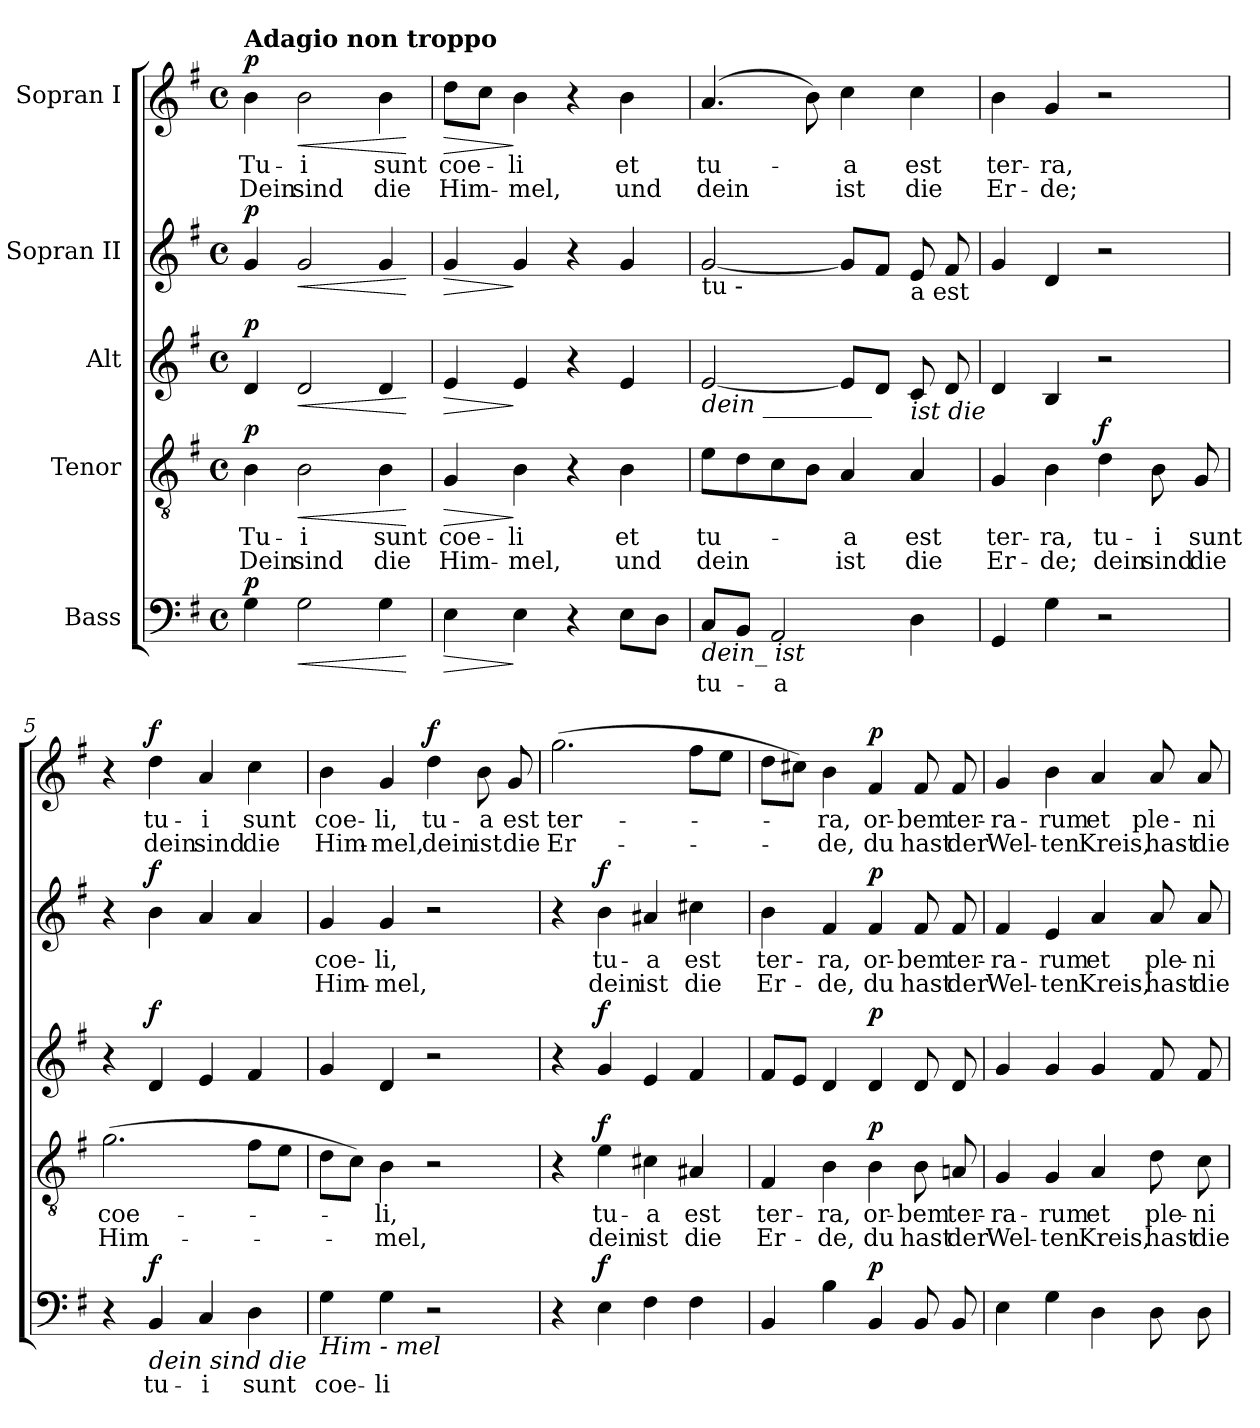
**kern	**text	**dynam	**kern	**text	**text	**dynam	**kern	**dynam	**kern	**text	**text	**dynam	**kern	**text	**text	**dynam
*part5	*part5	*part5	*part4	*part4	*part4	*part4	*part3	*part3	*part2	*part2	*part2	*part2	*part1	*part1	*part1	*part1
*staff5	*staff5	*staff5	*staff4	*staff4	*staff4	*staff4	*staff3	*staff3	*staff2	*staff2	*staff2	*staff2	*staff1	*staff1	*staff1	*staff1
*I"Bass	*	*	*I"Tenor	*	*	*	*I"Alt	*	*I"Sopran II	*	*	*	*I"Sopran I	*	*	*
*clefF4	*	*	*clefGv2	*	*	*	*clefG2	*	*clefG2	*	*	*	*clefG2	*	*	*
*k[f#]	*	*	*k[f#]	*	*	*	*k[f#]	*	*k[f#]	*	*	*	*k[f#]	*	*	*
*M4/4	*	*	*M4/4	*	*	*	*M4/4	*	*M4/4	*	*	*	*M4/4	*	*	*
*met(c)	*	*	*met(c)	*	*	*	*met(c)	*	*met(c)	*	*	*	*met(c)	*	*	*
*MM63	*	*	*MM63	*	*	*	*MM63	*	*MM63	*	*	*	*MM63	*	*	*
=1	=1	=1	=1	=1	=1	=1	=1	=1	=1	=1	=1	=1	=1	=1	=1	=1
!	!	!	!	!	!	!	!	!	!	!	!	!	!LO:TX:a:B:t=Adagio non troppo	!	!	!
!	!	!LO:DY:a	!	!	!	!LO:DY:a	!	!LO:DY:a	!	!	!	!LO:DY:a	!	!	!	!LO:DY:a
4G\	.	p	4B\	Tu-	Dein	p	4d/	p	4g/	.	.	p	4b\	Tu-	Dein	p
!	!	!LO:HP:b	!	!	!	!LO:HP:b	!	!LO:HP:b	!	!	!	!LO:HP:b	!	!	!	!LO:HP:b
2G\	.	<	2B\	-i	sind	<	2d/	<	2g/	.	.	<	2b\	-i	sind	<
4G\	.	.	4B\	sunt	die	.	4d/	.	4g/	.	.	.	4b\	sunt	die	.
.	.	[	.	.	.	[	.	[	.	.	.	[	.	.	.	[
=2	=2	=2	=2	=2	=2	=2	=2	=2	=2	=2	=2	=2	=2	=2	=2	=2
!	!	!LO:HP:b	!	!	!	!LO:HP:b	!	!LO:HP:b	!	!	!	!LO:HP:b	!	!	!	!LO:HP:b
4E\	.	>	4G/	coe-	Him-	>	4e/	>	4g/	.	.	>	8dd\L	coe-	Him-	>
.	.	.	.	.	.	.	.	.	.	.	.	.	8cc\J	.	.	.
4E\	.	]	4B\	-li	-mel,	]	4e/	]	4g/	.	.	]	4b\	-li	-mel,	]
4r	.	.	4r	.	.	.	4r	.	4r	.	.	.	4r	.	.	.
8E\L	.	.	4B\	et	und	.	4e/	.	4g/	.	.	.	4b\	et	und	.
8D\J	.	.	.	.	.	.	.	.	.	.	.	.	.	.	.	.
=3	=3	=3	=3	=3	=3	=3	=3	=3	=3	=3	=3	=3	=3	=3	=3	=3
!	!	!	!	!	!	!	!	!	!LO:TX:b:t=tu       -	!	!	!	!	!	!	!
!	!	!	!	!	!	!	!LO:TX:b:i:t=dein _________	!	!	!	!	!	!	!	!	!
!LO:TX:b:i:t=dein_ ist	!	!	!	!	!	!	!	!	!	!	!	!	!	!	!	!
8C/L	tu-	.	8e\L	-tu-	dein	.	[2e/	.	[2g/	.	.	.	(4.a/	tu-	dein	.
8BB/J	.	.	8d\	.	.	.	.	.	.	.	.	.	.	.	.	.
2AA/	-a	.	8c\	.	.	.	.	.	.	.	.	.	.	.	.	.
.	.	.	8B\J	.	.	.	.	.	.	.	.	.	8b\)	.	.	.
.	.	.	4A/	-a	ist	.	8e/L]	.	8g/L]	.	.	.	4cc\	-a	ist	.
.	.	.	.	.	.	.	8d/J	.	8f#/J	.	.	.	.	.	.	.
!	!	!	!	!	!	!	!	!	!LO:TX:b:t=a est	!	!	!	!	!	!	!
!	!	!	!	!	!	!	!LO:TX:b:i:t=ist die	!	!	!	!	!	!	!	!	!
4D\	.	.	4A/	est	die	.	8c/	.	8e/	.	.	.	4cc\	est	die	.
.	.	.	.	.	.	.	8d/	.	8f#/	.	.	.	.	.	.	.
=4	=4	=4	=4	=4	=4	=4	=4	=4	=4	=4	=4	=4	=4	=4	=4	=4
4GG/	.	.	4G/	ter-	Er-	.	4d/	.	4g/	.	.	.	4b\	ter-	Er-	.
4G\	.	.	4B\	-ra,	-de;	.	4B/	.	4d/	.	.	.	4g/	-ra,	-de;	.
!	!	!	!	!	!	!LO:DY:a	!	!	!	!	!	!	!	!	!	!
2r	.	.	4d\	tu-	dein	f	2r	.	2r	.	.	.	2r	.	.	.
.	.	.	8B\	-i	sind	.	.	.	.	.	.	.	.	.	.	.
.	.	.	8G/	sunt	die	.	.	.	.	.	.	.	.	.	.	.
=5	=5	=5	=5	=5	=5	=5	=5	=5	=5	=5	=5	=5	=5	=5	=5	=5
4r	.	.	(2.g\	coe-	Him-	.	4r	.	4r	.	.	.	4r	.	.	.
!LO:TX:b:i:t=dein  sind  die	!	!	!	!	!	!	!	!	!	!	!	!	!	!	!	!
!	!	!LO:DY:a	!	!	!	!	!	!LO:DY:a	!	!	!	!LO:DY:a	!	!	!	!LO:DY:a
4BB/	tu-	f	.	.	.	.	4d/	f	4b\	.	.	f	4dd\	tu-	dein	f
4C/	-i	.	.	.	.	.	4e/	.	4a/	.	.	.	4a/	-i	sind	.
4D\	sunt	.	8f#\L	.	.	.	4f#/	.	4a/	.	.	.	4cc\	sunt	die	.
.	.	.	8e\J	.	.	.	.	.	.	.	.	.	.	.	.	.
!!LO:LB:g=z
=6	=6	=6	=6	=6	=6	=6	=6	=6	=6	=6	=6	=6	=6	=6	=6	=6
!LO:TX:b:i:t=Him  - mel	!	!	!	!	!	!	!	!	!	!	!	!	!	!	!	!
4G\	coe-	.	8d\L	.	.	.	4g/	.	4g/	coe-	Him-	.	4b\	coe-	Him-	.
.	.	.	8c\J)	.	.	.	.	.	.	.	.	.	.	.	.	.
4G\	-li	.	4B\	-li,	-mel,	.	4d/	.	4g/	-li,	-mel,	.	4g/	-li,	-mel,	.
!	!	!	!	!	!	!	!	!	!	!	!	!	!	!	!	!LO:DY:a
2r	.	.	2r	.	.	.	2r	.	2r	.	.	.	4dd\	tu-	dein	f
.	.	.	.	.	.	.	.	.	.	.	.	.	8b\	-a	ist	.
.	.	.	.	.	.	.	.	.	.	.	.	.	8g/	est	die	.
=7	=7	=7	=7	=7	=7	=7	=7	=7	=7	=7	=7	=7	=7	=7	=7	=7
4r	.	.	4r	.	.	.	4r	.	4r	.	.	.	(2.gg\	ter-	Er-	.
!	!	!LO:DY:a	!	!	!	!LO:DY:a	!	!LO:DY:a	!	!	!	!LO:DY:a	!	!	!	!
4E\	.	f	4e\	tu-	dein	f	4g/	f	4b\	tu-	dein	f	.	.	.	.
4F#\	.	.	4c#X\	-a	ist	.	4e/	.	4a#X/	-a	ist	.	.	.	.	.
4F#\	.	.	4A#X/	est	die	.	4f#/	.	4cc#X\	est	die	.	8ff#\L	.	.	.
.	.	.	.	.	.	.	.	.	.	.	.	.	8ee\J	.	.	.
=8	=8	=8	=8	=8	=8	=8	=8	=8	=8	=8	=8	=8	=8	=8	=8	=8
4BB/	.	.	4F#/	ter-	Er-	.	8f#/L	.	4b\	ter-	Er-	.	8dd\L	.	.	.
.	.	.	.	.	.	.	8e/J	.	.	.	.	.	8cc#X\J)	.	.	.
4B\	.	.	4B\	-ra,	-de,	.	4d/	.	4f#/	-ra,	-de,	.	4b\	-ra,	-de,	.
!	!	!LO:DY:a	!	!	!	!LO:DY:a	!	!LO:DY:a	!	!	!	!LO:DY:a	!	!	!	!LO:DY:a
4BB/	.	p	4B\	or-	du	p	4d/	p	4f#/	or-	du	p	4f#/	or-	du	p
8BB/	.	.	8B\	-bem	hast	.	8d/	.	8f#/	-bem	hast	.	8f#/	-bem	hast	.
8BB/	.	.	8An/	ter-	der	.	8d/	.	8f#/	ter-	der	.	8f#/	ter-	der	.
=9	=9	=9	=9	=9	=9	=9	=9	=9	=9	=9	=9	=9	=9	=9	=9	=9
4E\	.	.	4G/	-ra-	Wel-	.	4g/	.	4f#/	-ra-	Wel-	.	4g/	-ra-	Wel-	.
4G\	.	.	4G/	-rum	-ten	.	4g/	.	4e/	-rum	-ten	.	4b\	-rum	-ten	.
4D\	.	.	4A/	et	Kreis,	.	4g/	.	4a/	et	Kreis,	.	4a/	et	Kreis,	.
8D\	.	.	8d\	ple-	hast	.	8f#/	.	8a/	ple-	hast	.	8a/	ple-	hast	.
8D\	.	.	8c\	-ni-	die	.	8f#/	.	8a/	-ni-	die	.	8a/	-ni-	die	.
=	=	=	=	=	=	=	=	=	=	=	=	=	=	=	=	=
*-	*-	*-	*-	*-	*-	*-	*-	*-	*-	*-	*-	*-	*-	*-	*-	*-
